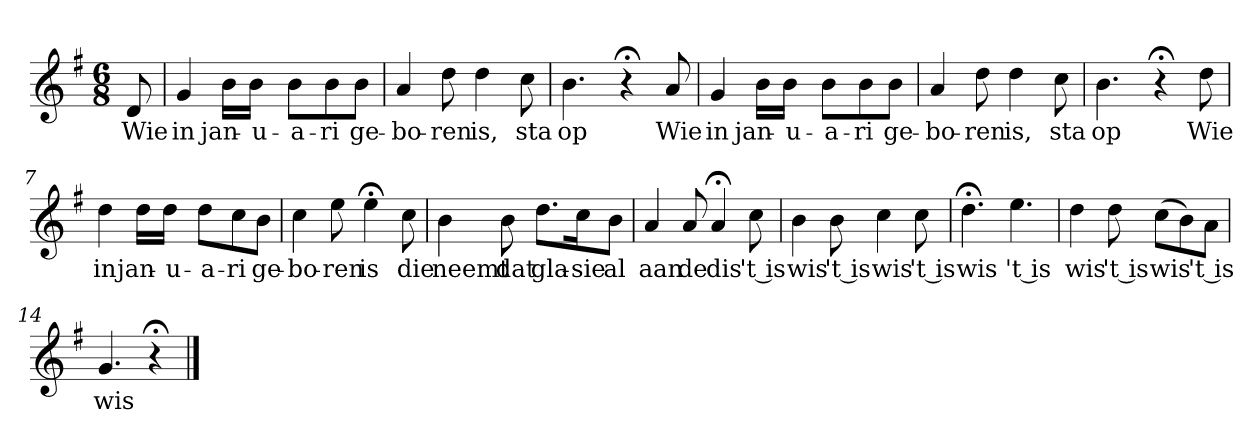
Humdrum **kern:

**kern	**text
*part1	*part1
*staff1	*staff1
*k[f#]	*
*G:	*
*M6/8	*
*MM120	*
=	=
8d	Wie
=1	=1
4g	in
16bLL	jan-
16bJJ	-u-
8bL	-a-
8b	-ri
8bJ	ge-
=2	=2
4a	-bo-
8dd	-ren
4dd	is,
8cc	sta
=3	=3
4.b	op
4r;<	.
8a	Wie
=4	=4
4g	in
16bLL	jan-
16bJJ	-u-
8bL	-a-
8b	-ri
8bJ	ge-
=5	=5
4a	-bo-
8dd	-ren
4dd	is,
8cc	sta
=6	=6
4.b	op
4r;<	.
8dd	Wie
=7	=7
4dd	in
16ddLL	jan-
16ddJJ	-u-
8ddL	-a-
8cc	-ri
8bJ	ge-
=8	=8
4cc	-bo-
8ee	-ren
4ee;<	is
8cc	die
=9	=9
4b	neemt
8b	dat
8.ddL	gla-
16ccK	-sie
8bJ	al
=10	=10
4a	aan
8a	de
4a;<	dis
8cc	't is
=11	=11
4b	wis
8b	't is
4cc	wis
8cc	't is
=12	=12
4.dd;<	wis
4.ee	't is
=13	=13
4dd	wis
8dd	't is
(8ccL	wis
8b)	.
8aJ	't is
=14	=14
4.g	wis
4r;<	.
==	==
*-	*-
